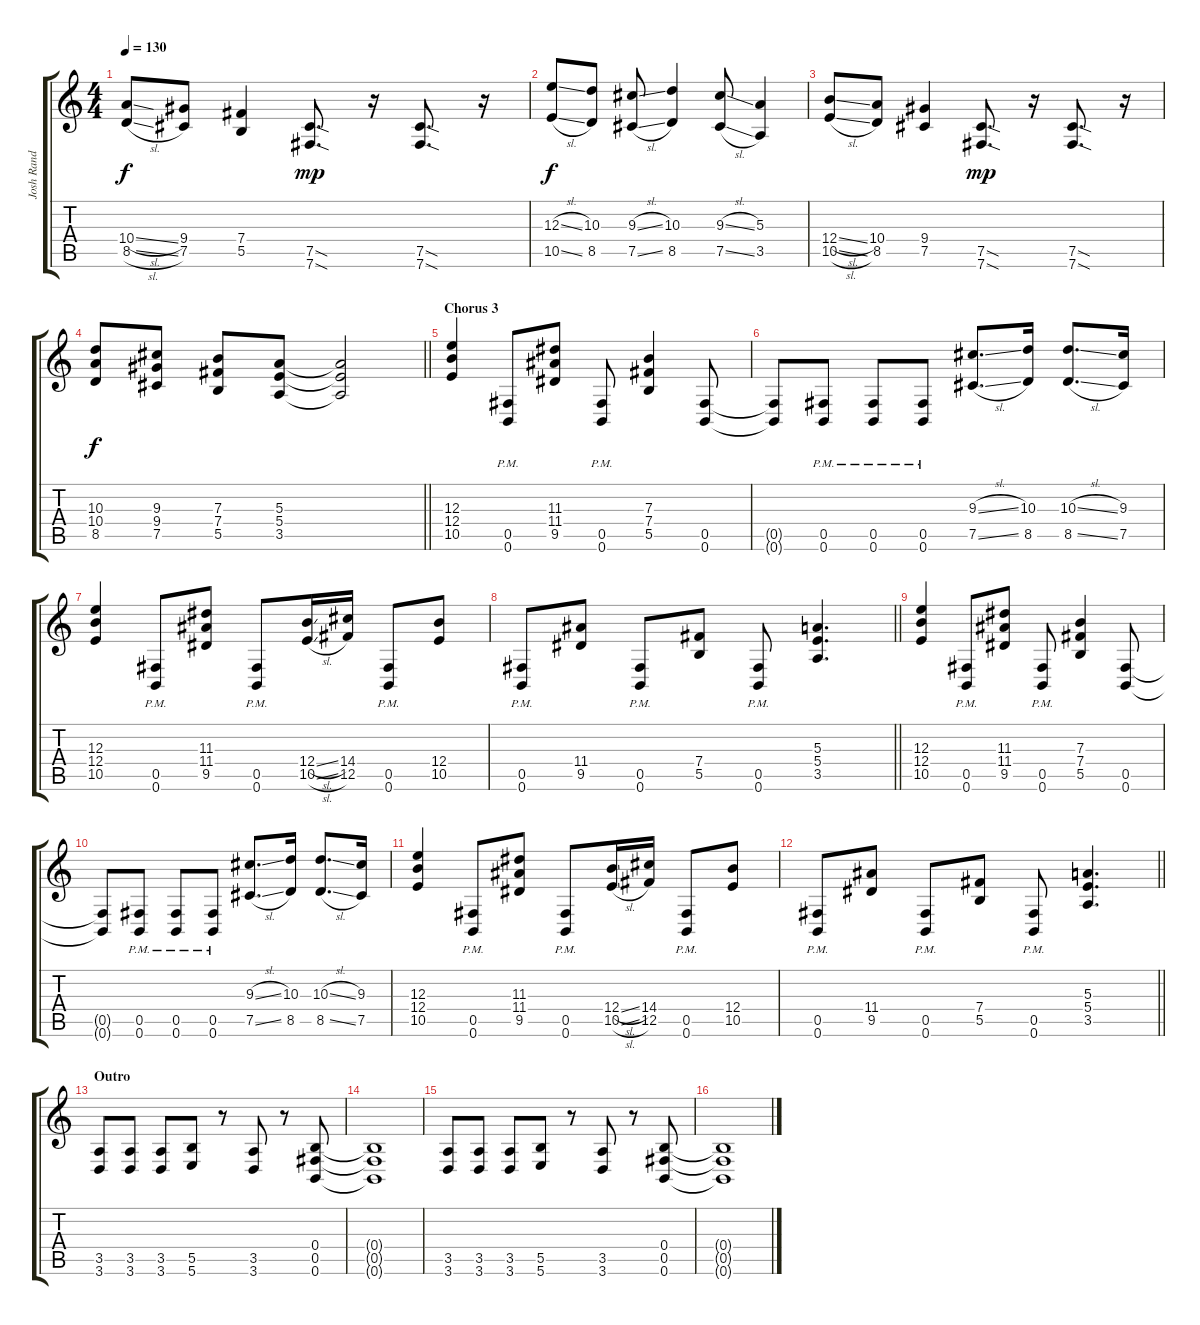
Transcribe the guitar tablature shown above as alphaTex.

\track ("Josh Rand" "Josh Rand") {instrument distortionguitar}
\staff {score tabs}
\tuning (Db4 Ab3 E3 B2 Gb2 B1) {hide}
\ts (4 4)
\tempo 130
\clef g2
\ks c
(10.4{sl} 8.5{sl}).8{dy f} (9.4 7.5).8 (7.4 5.5).4 (7.5{sod} 7.6{sod}).8{d dy mp} r.16 (7.5{sod} 7.6{sod}).8{d} r.16 |
(12.3{sl} 10.5{sl}).8{dy f} (10.3 8.5).8 (9.3{sl} 7.5{sl}).8 (10.3 8.5).4 (9.3{sl} 7.5{sl}).8 (5.3 3.5).4 |
(12.4{sl} 10.5{sl}).8 (10.4 8.5).8 (9.4 7.5).4 (7.5{sod} 7.6{sod}).8{d dy mp} r.16 (7.5{sod} 7.6{sod}).8{d} r.16 |
\barLineRight lightlight
(10.3 10.4 8.5).8{dy f} (9.3 9.4 7.5).8 (7.3 7.4 5.5).8 (5.3 5.4 3.5).8 (5.3{t} 5.4{t} 3.5{t}).2 |
\section ("" "Chorus 3")
(12.3 12.4 10.5).4 (0.5{pm} 0.6{pm}).8 (11.3 11.4 9.5).8 (0.5{pm} 0.6{pm}).8 (7.3 7.4 5.5).4 (0.5 0.6).8 |
(0.5{t} 0.6{t}).8 (0.5{pm} 0.6{pm}).8 (0.5{pm} 0.6{pm}).8 (0.5{pm} 0.6{pm}).8 (9.3{sl} 7.5{sl}).8{d} (10.3 8.5).16 (10.3{sl} 8.5{sl}).8{d} (9.3 7.5).16 |
(12.3 12.4 10.5).4 (0.5{pm} 0.6{pm}).8 (11.3 11.4 9.5).8 (0.5{pm} 0.6{pm}).8 (12.4{sl} 10.5{sl}).16 (14.4 12.5).16 (0.5{pm} 0.6{pm}).8 (12.4 10.5).8 |
\barLineRight lightlight
(0.5{pm} 0.6{pm}).8 (11.4 9.5).8 (0.5{pm} 0.6{pm}).8 (7.4 5.5).8 (0.5{pm} 0.6{pm}).8 (5.3 5.4 3.5).4{d} |
(12.3 12.4 10.5).4 (0.5{pm} 0.6{pm}).8 (11.3 11.4 9.5).8 (0.5{pm} 0.6{pm}).8 (7.3 7.4 5.5).4 (0.5 0.6).8 |
(0.5{t} 0.6{t}).8 (0.5{pm} 0.6{pm}).8 (0.5{pm} 0.6{pm}).8 (0.5{pm} 0.6{pm}).8 (9.3{sl} 7.5{sl}).8{d} (10.3 8.5).16 (10.3{sl} 8.5{sl}).8{d} (9.3 7.5).16 |
(12.3 12.4 10.5).4 (0.5{pm} 0.6{pm}).8 (11.3 11.4 9.5).8 (0.5{pm} 0.6{pm}).8 (12.4{sl} 10.5{sl}).16 (14.4 12.5).16 (0.5{pm} 0.6{pm}).8 (12.4 10.5).8 |
\barLineRight lightlight
(0.5{pm} 0.6{pm}).8 (11.4 9.5).8 (0.5{pm} 0.6{pm}).8 (7.4 5.5).8 (0.5{pm} 0.6{pm}).8 (5.3 5.4 3.5).4{d} |
\section ("" "Outro")
(3.5 3.6).8 (3.5 3.6).8 (3.5 3.6).8 (5.5 5.6).8 r.8 (3.5 3.6).8 r.8 (0.4 0.5 0.6).8 |
(0.4{t} 0.5{t} 0.6{t}).1 |
(3.5 3.6).8 (3.5 3.6).8 (3.5 3.6).8 (5.5 5.6).8 r.8 (3.5 3.6).8 r.8 (0.4 0.5 0.6).8 |
(0.4{t} 0.5{t} 0.6{t}).1
